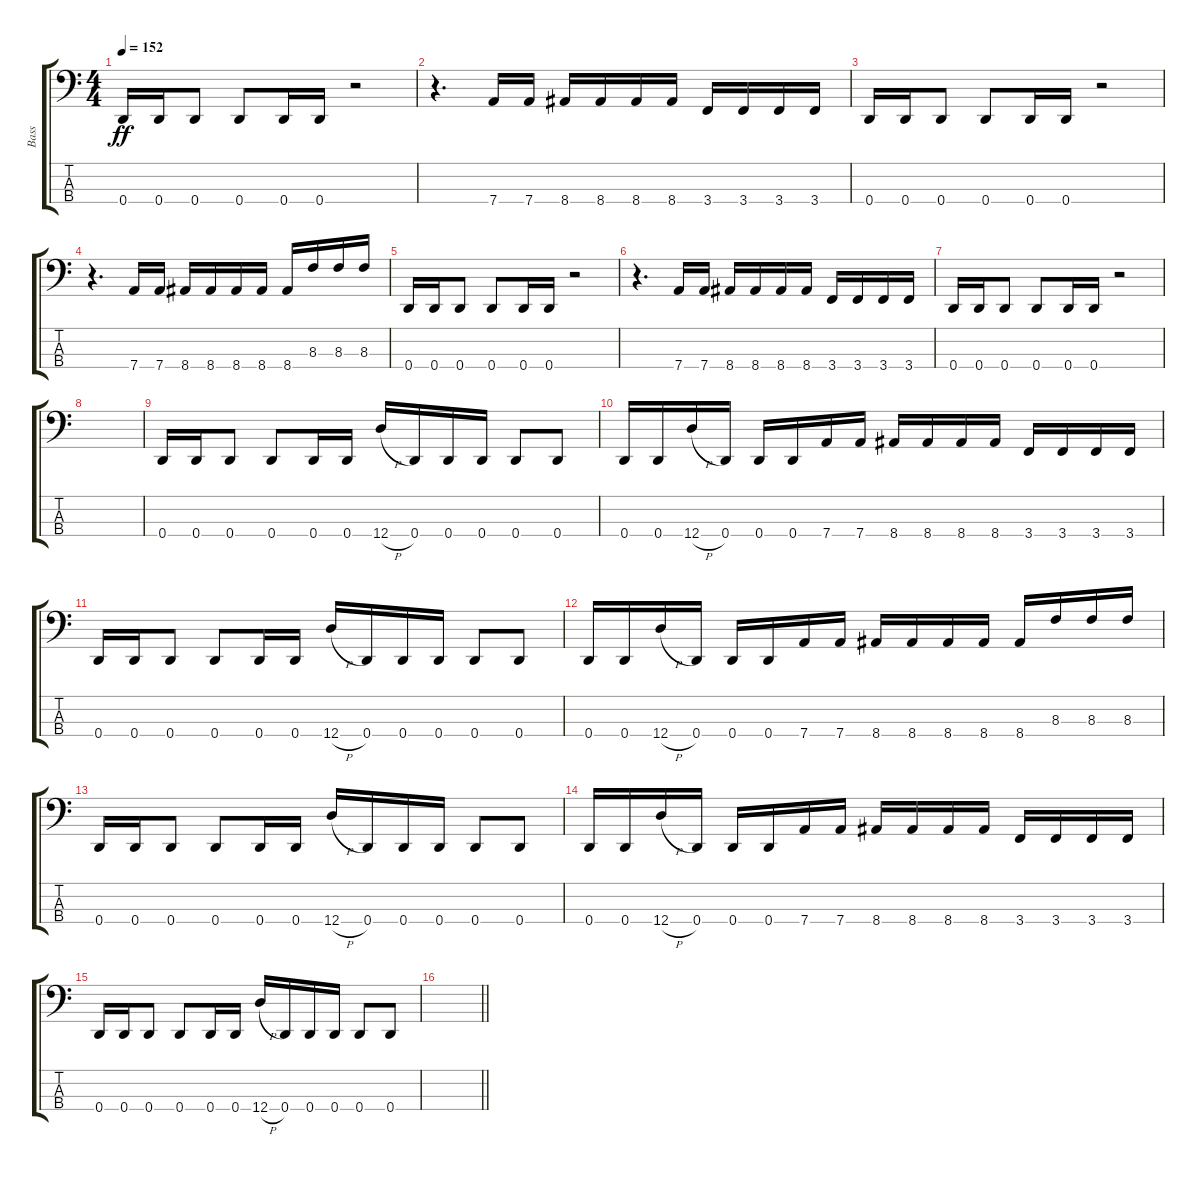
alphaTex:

\track ("Bass" "Bass") {instrument electricbasspick}
\staff {score tabs}
\tuning (G2 D2 A1 D1) {hide}
\ts (4 4)
\tempo 152
\clef f4
\ks c
0.4.16{dy ff} 0.4.16 0.4.8 0.4.8 0.4.16 0.4.16 r.2 |
r.4{d} 7.4.16 7.4.16 8.4.16 8.4.16 8.4.16 8.4.16 3.4.16 3.4.16 3.4.16 3.4.16 |
0.4.16 0.4.16 0.4.8 0.4.8 0.4.16 0.4.16 r.2 |
r.4{d} 7.4.16 7.4.16 8.4.16 8.4.16 8.4.16 8.4.16 8.4.16 8.3.16 8.3.16 8.3.16 |
0.4.16 0.4.16 0.4.8 0.4.8 0.4.16 0.4.16 r.2 |
r.4{d} 7.4.16 7.4.16 8.4.16 8.4.16 8.4.16 8.4.16 3.4.16 3.4.16 3.4.16 3.4.16 |
0.4.16 0.4.16 0.4.8 0.4.8 0.4.16 0.4.16 r.2 |
|
0.4.16 0.4.16 0.4.8 0.4.8 0.4.16 0.4.16 12.4{h}.16 0.4.16 0.4.16 0.4.16 0.4.8 0.4.8 |
0.4.16 0.4.16 12.4{h}.16 0.4.16 0.4.16 0.4.16 7.4.16 7.4.16 8.4.16 8.4.16 8.4.16 8.4.16 3.4.16 3.4.16 3.4.16 3.4.16 |
0.4.16 0.4.16 0.4.8 0.4.8 0.4.16 0.4.16 12.4{h}.16 0.4.16 0.4.16 0.4.16 0.4.8 0.4.8 |
0.4.16 0.4.16 12.4{h}.16 0.4.16 0.4.16 0.4.16 7.4.16 7.4.16 8.4.16 8.4.16 8.4.16 8.4.16 8.4.16 8.3.16 8.3.16 8.3.16 |
0.4.16 0.4.16 0.4.8 0.4.8 0.4.16 0.4.16 12.4{h}.16 0.4.16 0.4.16 0.4.16 0.4.8 0.4.8 |
0.4.16 0.4.16 12.4{h}.16 0.4.16 0.4.16 0.4.16 7.4.16 7.4.16 8.4.16 8.4.16 8.4.16 8.4.16 3.4.16 3.4.16 3.4.16 3.4.16 |
0.4.16 0.4.16 0.4.8 0.4.8 0.4.16 0.4.16 12.4{h}.16 0.4.16 0.4.16 0.4.16 0.4.8 0.4.8 |
\barLineRight lightlight
